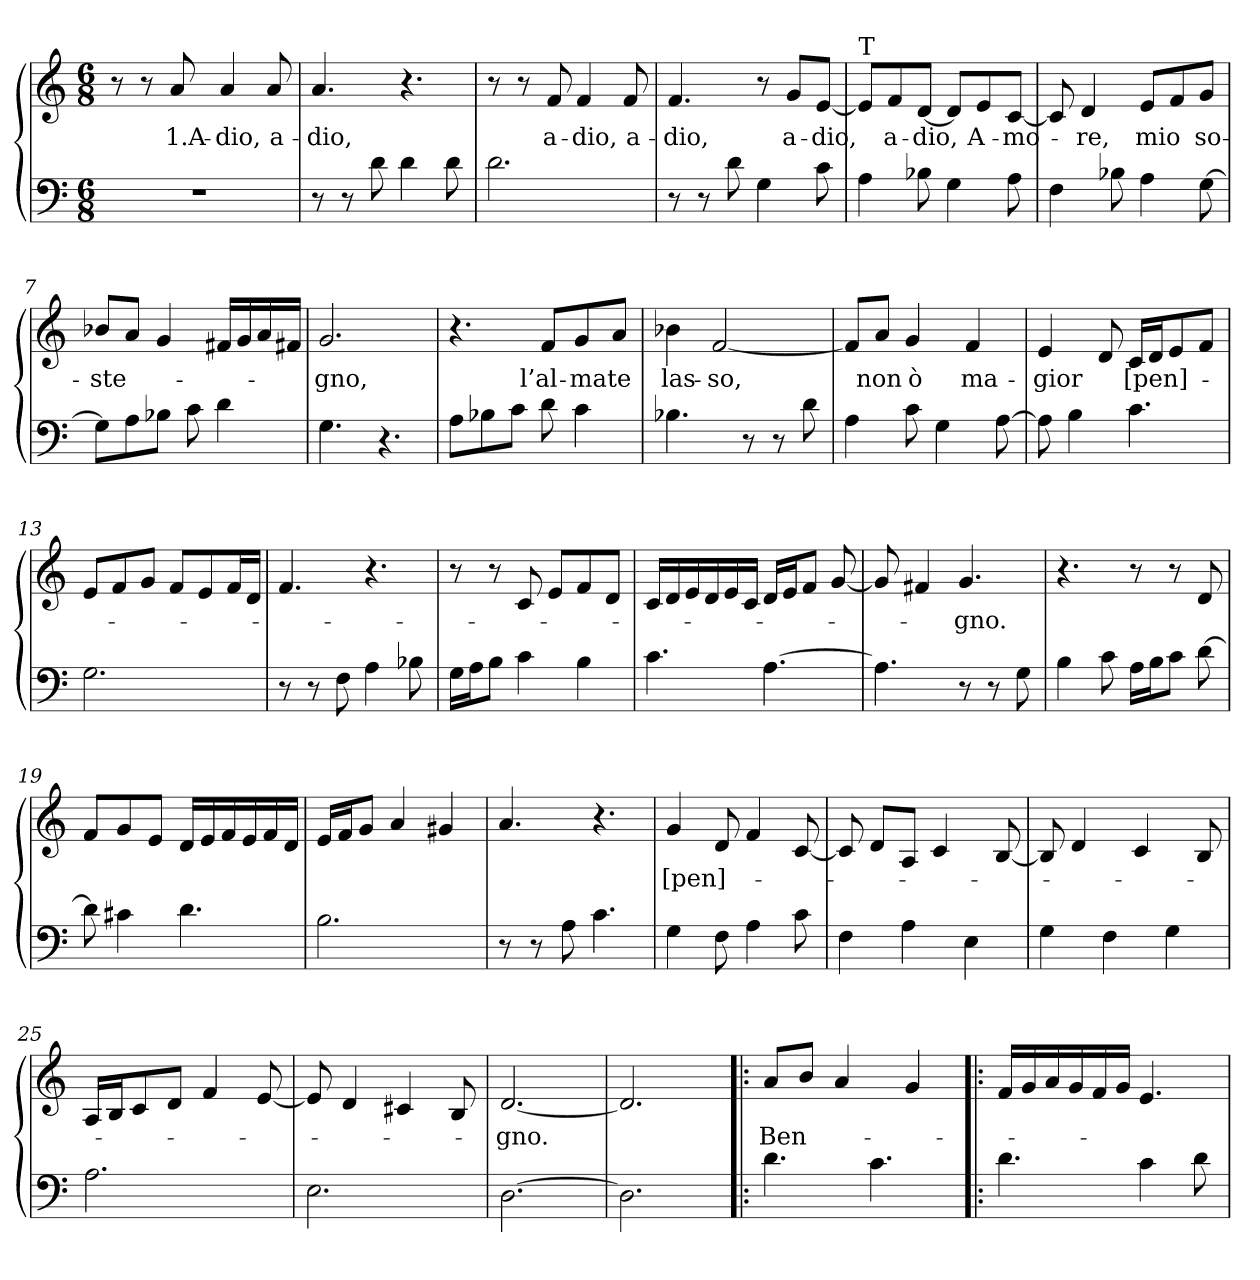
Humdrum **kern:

**kern	**kern	**text
*part2	*part1	*part1
*staff2	*staff1	*staff1
*clefF4	*clefG2	*
*k[]	*k[]	*
*C:	*C:	*
*M6/8	*M6/8	*
=1	=1	=1
2.r	8r	.
.	8r	.
!	!	!LO:LY:b
.	8a/	1.A-
!	!	!LO:LY:b
.	4a/	-dio,
!	!	!LO:LY:b
.	8a/	a-
=2	=2	=2
!	!	!LO:LY:b
8r	4.a/	-dio,
8r	.	.
8d\	.	.
4d\	4.r	.
8d\	.	.
=3	=3	=3
2.d\	8r	.
.	8r	.
!	!	!LO:LY:b
.	8f/	a-
!	!	!LO:LY:b
.	4f/	-dio,
!	!	!LO:LY:b
.	8f/	a-
=4	=4	=4
!	!	!LO:LY:b
8r	4.f/	-dio,
8r	.	.
8d\	.	.
4G\	8r	.
!	!	!LO:LY:b
.	8g/L	a-
!	!	!LO:LY:b
8c\	[8e/J	-dio,
!!LO:LB:g=z
=5	=5	=5
!	!LO:TX:a:t=T	!
4A\	8e/L]	.
!	!	!LO:LY:b
.	8f/	a-
!	!	!LO:LY:b
8B-X\	[8d/J	-dio,
4G\	8d/L]	.
!	!	!LO:LY:b
.	8e/	A-
!	!	!LO:LY:b
8A\	[8c/J	-mo-
=6	=6	=6
4F\	8c/]	.
!	!	!LO:LY:b
.	4d/	-re,
8B-X\	.	.
!	!	!LO:LY:b
4A\	8e/L	mio
.	8f/	.
!	!	!LO:LY:b
[8G\	8g/J	so-
=7	=7	=7
!	!	!LO:LY:b
8G\L]	8b-X/L	-ste-
8A\	8a/J	.
8B-X\J	4g/	.
8c\	.	.
4d\	16f#X/LL	.
.	16g/	.
.	16a/	.
.	16f#X/JJ	.
=8	=8	=8
!	!	!LO:LY:b
4.G\	2.g/	-gno,
4.r	.	.
!!LO:LB:g=z
=9	=9	=9
8A\L	4.r	.
8B-X\	.	.
8c\J	.	.
!	!	!LO:LY:b
8d\	8f/L	l’al-
!	!	!LO:LY:b
4c\	8g/	-ma
!	!	!LO:LY:b
.	8a/J	te
=10	=10	=10
!	!	!LO:LY:b
4.B-X\	4b-X\	las-
!	!	!LO:LY:b
.	[2f/	-so,
8r	.	.
8r	.	.
8d\	.	.
=11	=11	=11
4A\	8f/L]	.
!	!	!LO:LY:b
.	8a/J	non
!	!	!LO:LY:b
8c\	4g/	ò
4G\	.	.
!	!	!LO:LY:b
.	4f/	ma-
[8A\	.	.
=12	=12	=12
!	!	!LO:LY:b
8A\]	4e/	-gior
4B\	.	.
.	8d/	.
!	!	!LO:LY:b
4.c\	16c/LL	[pen]-
.	16d/J	.
.	8e/	.
.	8f/J	.
=13	=13	=13
2.G\	8e/L	.
.	8f/	.
.	8g/J	.
.	8f/L	.
.	8e/	.
.	16f/L	.
.	16d/JJ	.
=14	=14	=14
8r	4.f/	.
8r	.	.
8F\	.	.
4A\	4.r	.
8B-X\	.	.
!!LO:LB:g=z
=15	=15	=15
16G\LL	8r	.
16A\J	.	.
8B\J	8r	.
4c\	8c/	.
.	8e/L	.
4B\	8f/	.
.	8d/J	.
=16	=16	=16
4.c\	16c/LL	.
.	16d/	.
.	16e/	.
.	16d/	.
.	16e/	.
.	16c/JJ	.
[4.A\	16d/LL	.
.	16e/J	.
.	8f/J	.
.	[8g/	.
=17	=17	=17
4.A\]	8g/]	.
.	4f#X/	.
!	!	!LO:LY:b
8r	4.g/	-gno.
8r	.	.
8G\	.	.
=18	=18	=18
4B\	4.r	.
8c\	.	.
16A\LL	8r	.
16B\J	.	.
8c\J	8r	.
[8d\	8d/	.
=19	=19	=19
8d\]	8f/L	.
4c#X\	8g/	.
.	8e/J	.
4.d\	16d/LL	.
.	16e/	.
.	16f/	.
.	16e/	.
.	16f/	.
.	16d/JJ	.
=20	=20	=20
2.B\	16e/LL	.
.	16f/J	.
.	8g/J	.
.	4a/	.
.	4g#X/	.
!!LO:LB:g=z
=21	=21	=21
8r	4.a/	.
8r	.	.
8A\	.	.
4.c\	4.r	.
=22	=22	=22
!	!	!LO:LY:b
4G\	4g/	[pen]-
8F\	8d/	.
4A\	4f/	.
8c\	[8c/	.
=23	=23	=23
4F\	8c/]	.
.	8d/L	.
4A\	8A/J	.
.	4c/	.
4E\	.	.
.	[8B/	.
=24	=24	=24
4G\	8B/]	.
.	4d/	.
4F\	.	.
.	4c/	.
4G\	.	.
.	8B/	.
=25	=25	=25
2.A\	16A/LL	.
.	16B/J	.
.	8c/	.
.	8d/J	.
.	4f/	.
.	[8e/	.
=26	=26	=26
2.E<\	8e/]	.
.	4d/	.
.	4c#X/	.
.	8B/	.
=27	=27	=27
!	!	!LO:LY:b
[2.D\	[2.d/	-gno.
=28	=28	=28
2.D>\]	2.d/]	.
!!LO:PB:g=z
=29!:	=29!:	=29!:
!	!	!LO:LY:b
4.d\	8a/L	Ben-
.	8b/J	.
.	4a/	.
4.c\	.	.
.	4g/	.
=30	=30	=30
4.d\	16f/LL	.
.	16g/	.
.	16a/	.
.	16g/	.
.	16f/	.
.	16g/JJ	.
4c\	4.e/	.
8d\	.	.
=	=	=
*-	*-	*-
